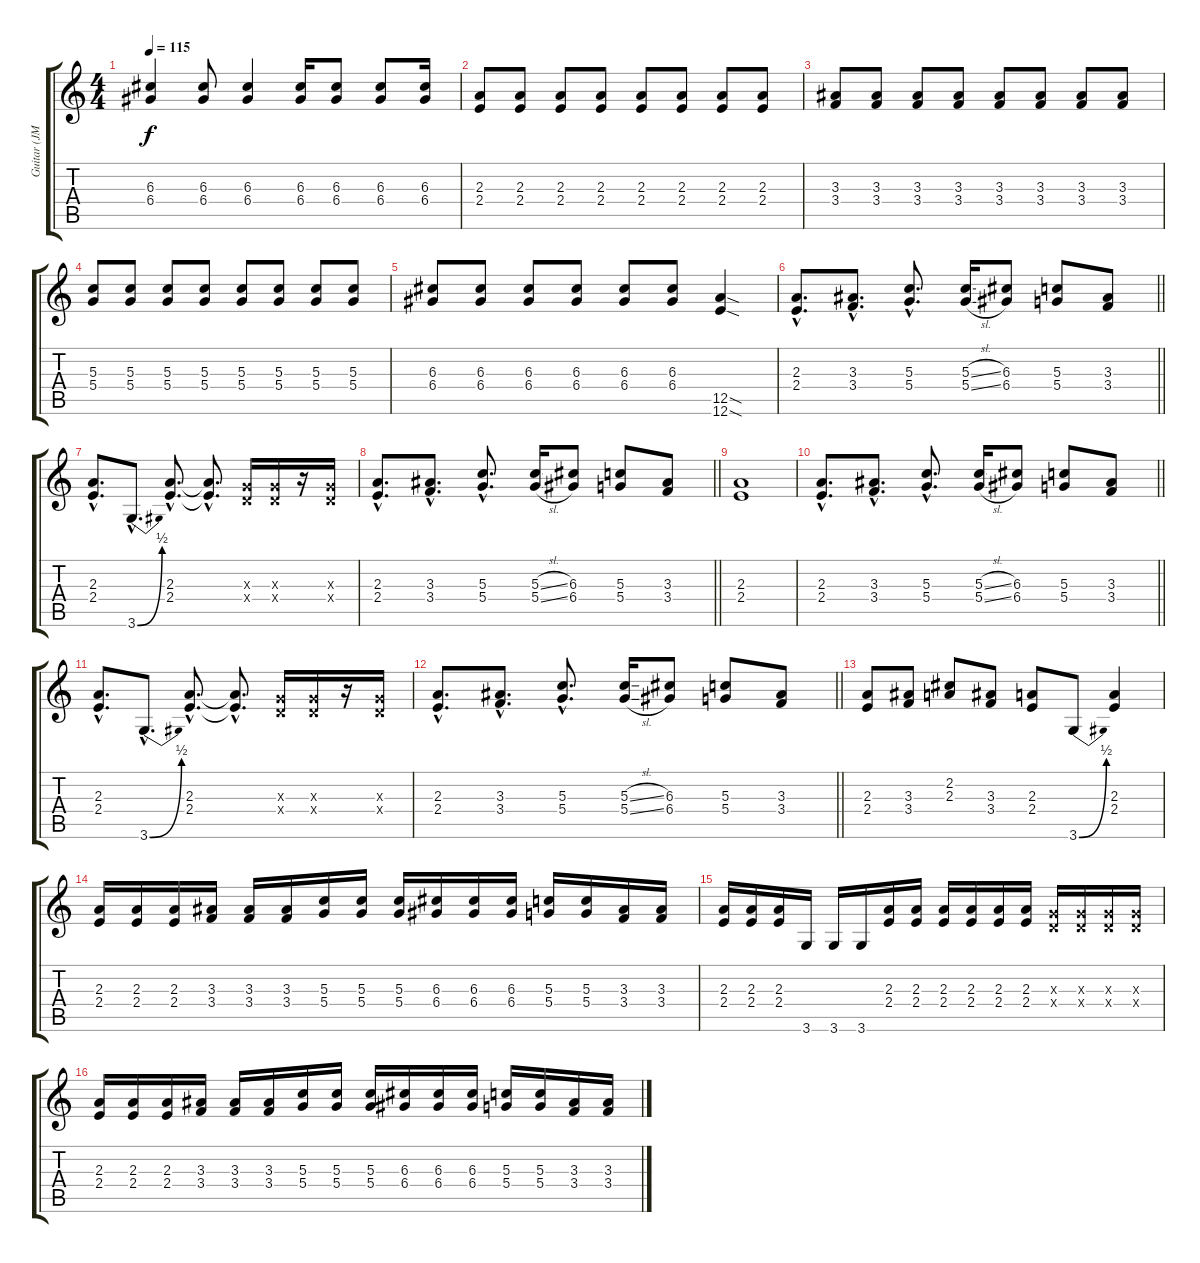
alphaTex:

\track ("Guitar (JM)" "Guitar (JM") {instrument overdrivenguitar}
\staff {score tabs}
\tuning (E4 B3 G3 D3 A2 E2) {hide}
\ts (4 4)
\tempo 115
\clef g2
\ks c
(6.3 6.4).4{dy f} (6.3 6.4).8 (6.3 6.4).4 (6.3 6.4).16 (6.3 6.4).8 (6.3 6.4).8 (6.3 6.4).16 |
(2.3 2.4).8 (2.3 2.4).8 (2.3 2.4).8 (2.3 2.4).8 (2.3 2.4).8 (2.3 2.4).8 (2.3 2.4).8 (2.3 2.4).8 |
(3.3 3.4).8 (3.3 3.4).8 (3.3 3.4).8 (3.3 3.4).8 (3.3 3.4).8 (3.3 3.4).8 (3.3 3.4).8 (3.3 3.4).8 |
(5.3 5.4).8 (5.3 5.4).8 (5.3 5.4).8 (5.3 5.4).8 (5.3 5.4).8 (5.3 5.4).8 (5.3 5.4).8 (5.3 5.4).8 |
(6.3 6.4).8 (6.3 6.4).8 (6.3 6.4).8 (6.3 6.4).8 (6.3 6.4).8 (6.3 6.4).8 (12.5{sod} 12.6{sod}).4 |
\barLineRight lightlight
(2.3{hac} 2.4{hac}).8{d} (3.3{hac} 3.4{hac}).8{d} (5.3{hac} 5.4{hac}).8{d} (5.3{sl} 5.4{sl}).16 (6.3 6.4).8 (5.3 5.4).8 (3.3 3.4).8 |
(2.3{hac} 2.4{hac}).8{d} 3.6{be (bend 0 0 60 2) hac}.8{d} (2.3{hac} 2.4{hac}).8{d} (2.3{hac t} 2.4{hac t}).8{d} (0.3{x} 0.4{x}).16 (0.3{x} 0.4{x}).16 r.16 (0.3{x} 0.4{x}).16 |
\barLineRight lightlight
(2.3{hac} 2.4{hac}).8{d} (3.3{hac} 3.4{hac}).8{d} (5.3{hac} 5.4{hac}).8{d} (5.3{sl} 5.4{sl}).16 (6.3 6.4).8 (5.3 5.4).8 (3.3 3.4).8 |
(2.3 2.4).1 |
\barLineRight lightlight
(2.3{hac} 2.4{hac}).8{d} (3.3{hac} 3.4{hac}).8{d} (5.3{hac} 5.4{hac}).8{d} (5.3{sl} 5.4{sl}).16 (6.3 6.4).8 (5.3 5.4).8 (3.3 3.4).8 |
(2.3{hac} 2.4{hac}).8{d} 3.6{be (bend 0 0 60 2) hac}.8{d} (2.3{hac} 2.4{hac}).8{d} (2.3{hac t} 2.4{hac t}).8{d} (0.3{x} 0.4{x}).16 (0.3{x} 0.4{x}).16 r.16 (0.3{x} 0.4{x}).16 |
\barLineRight lightlight
(2.3{hac} 2.4{hac}).8{d} (3.3{hac} 3.4{hac}).8{d} (5.3{hac} 5.4{hac}).8{d} (5.3{sl} 5.4{sl}).16 (6.3 6.4).8 (5.3 5.4).8 (3.3 3.4).8 |
(2.3 2.4).8 (3.3 3.4).8 (2.2 2.3).8 (3.3 3.4).8 (2.3 2.4).8 3.6{be (bend 0 0 60 2)}.8 (2.3 2.4).4 |
(2.3 2.4).16 (2.3 2.4).16 (2.3 2.4).16 (3.3 3.4).16 (3.3 3.4).16 (3.3 3.4).16 (5.3 5.4).16 (5.3 5.4).16 (5.3 5.4).16 (6.3 6.4).16 (6.3 6.4).16 (6.3 6.4).16 (5.3 5.4).16 (5.3 5.4).16 (3.3 3.4).16 (3.3 3.4).16 |
(2.3 2.4).16 (2.3 2.4).16 (2.3 2.4).16 3.6.16 3.6.16 3.6.16 (2.3 2.4).16 (2.3 2.4).16 (2.3 2.4).16 (2.3 2.4).16 (2.3 2.4).16 (2.3 2.4).16 (0.3{x} 0.4{x}).16 (0.3{x} 0.4{x}).16 (0.3{x} 0.4{x}).16 (0.3{x} 0.4{x}).16 |
(2.3 2.4).16 (2.3 2.4).16 (2.3 2.4).16 (3.3 3.4).16 (3.3 3.4).16 (3.3 3.4).16 (5.3 5.4).16 (5.3 5.4).16 (5.3 5.4).16 (6.3 6.4).16 (6.3 6.4).16 (6.3 6.4).16 (5.3 5.4).16 (5.3 5.4).16 (3.3 3.4).16 (3.3 3.4).16
